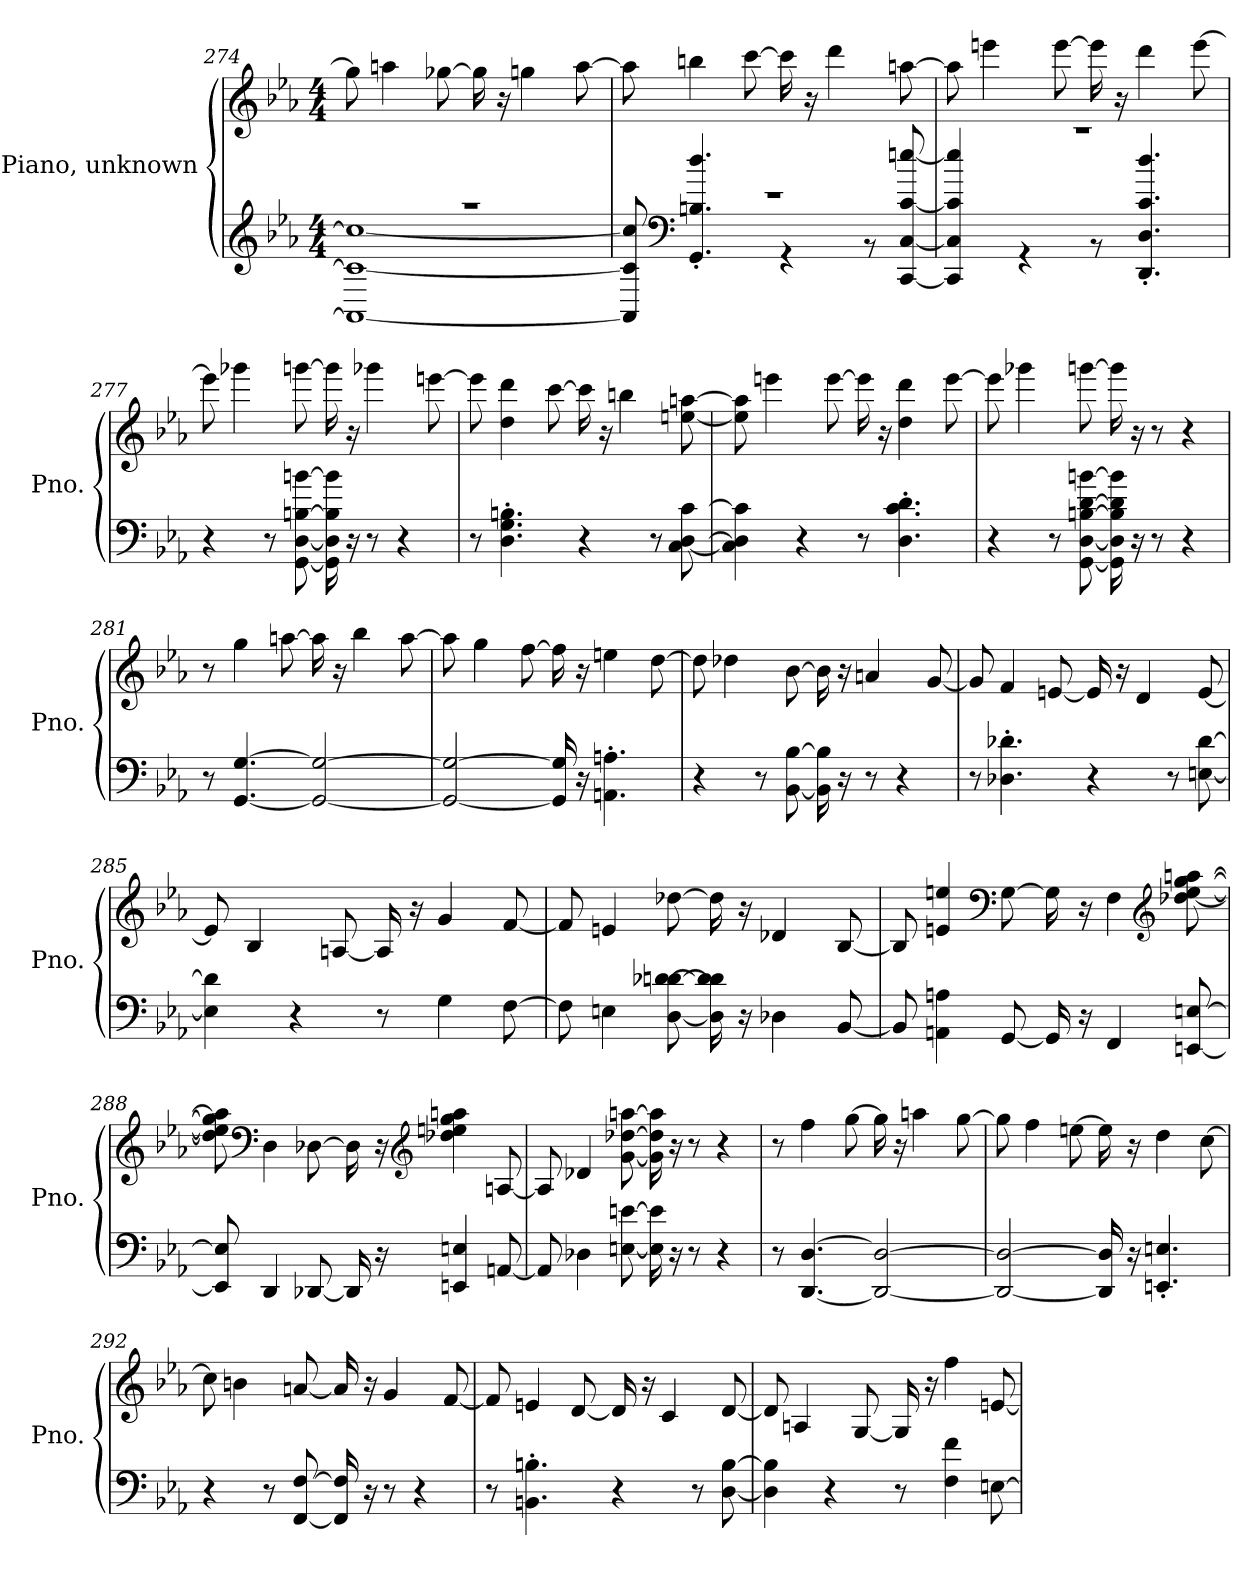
**kern	**kern
*part1	*part1
*staff2	*staff1
*I"Piano, unknown	*
*I'Pno.	*
*clefG2	*clefG2
*k[b-e-a-]	*k[b-e-a-]
*M4/4	*M4/4
=274	=274
*^	*
1r	1AA_ 1c_ 1cc_	8gg\]
.	.	4aan\
.	.	[8gg-X\
.	.	16gg-\]
.	.	16r
.	.	4ggn\
.	.	[8aa\
=275	=275	=275
1r	8AA/] 8c/] 8cc/]	8aa\]
*clefF4	*	*
.	4.GG/' 4.Bn/' 4.dd/'	4bbn\
.	.	[8ccc\
.	4r	16ccc\]
.	.	16r
.	.	4ddd\
.	8r	.
.	[8CC/ [8C/ [8c/ [8een/	[8aan\
!!LO:LB:g=z
=276	=276	=276
1r	4CC/] 4C/] 4c/] 4ee/]	8aa\]
.	.	4eeen\
.	4r	.
.	.	[8eee\
.	8r	16eee\]
.	.	16r
.	4.DD/' 4.D/' 4.c/' 4.dd/'	4ddd\
.	.	[8eee\
*v	*v	*
=277	=277
4r	8eee\]
.	4ggg-X\
8r	.
[8GG\ [8D\ [8Bn\ [8bn\	[8gggn\
16GG\] 16D\] 16B\] 16b\]	16ggg\]
16r	16r
8r	4ggg-X\
4r	.
.	[8eeen\
=278	=278
8r	8eee\]
4.D\' 4.G\' 4.Bn\'	4dd\ 4ddd\
.	[8ccc\
4r	16ccc\]
.	16r
.	4bbn\
8r	.
[8C\ [8D\ [8c\	[8een\ [8aan\
=279	=279
4C\] 4D\] 4c\]	8ee\] 8aa\]
.	4eeen\
4r	.
.	[8eee\
8r	16eee\]
.	16r
4.D\' 4.c\' 4.d\'	4dd\ 4ddd\
.	[8eee\
!!LO:LB:g=z
=280	=280
4r	8eee\]
.	4ggg-X\
8r	.
[8GG\ [8D\ [8Bn\ [8d\ [8bn\	[8gggn\
16GG\] 16D\] 16B\] 16d\] 16b\]	16ggg\]
16r	16r
8r	8r
4r	4r
=281	=281
8r	8r
[4.GG/ [4.G/	4gg\
.	[8aan\
2GG/_ 2G/_	16aa\]
.	16r
.	4bb-\
.	[8aa\
=282	=282
2GG/_ 2G/_	8aa\]
.	4gg\
.	[8ff\
16GG/] 16G/]	16ff\]
16r	16r
4.AAn\' 4.An\'	4een\
.	[8dd\
=283	=283
4r	8dd\]
.	4dd-X\
8r	.
[8BB-\ [8B-\	[8b-\
16BB-\] 16B-\]	16b-\]
16r	16r
8r	4an/
4r	.
.	[8g/
!!LO:LB:g=z
=284	=284
8r	8g/]
4.D-X\' 4.d-X\'	4f/
.	[8en/
4r	16e/]
.	16r
.	4d/
8r	.
[8En\ [8d-\	[8e/
=285	=285
4E\] 4d-\]	8e/]
.	4B-/
4r	.
.	[8An/
8r	16A/]
.	16r
4G\	4g/
[8F\	[8f/
=286	=286
8F\]	8f/]
4En\	4en/
[8D\ [8d-X\ [8dn\	[8dd-X\
16D\] 16d-\] 16d\]	16dd-\]
16r	16r
4D-X\	4d-X/
[8BB-/	[8B-/
!!LO:LB:g=z
=287	=287
8BB-/]	8B-/]
4AAn\ 4An\	4en/ 4een/
*	*clefF4
[8GG/	[8G\
16GG/]	16G\]
16r	16r
4FF/	4F\
*	*clefG2
[8EEn/ [8En/	[8dd-X\ [8ee\ [8gg\ [8aan\
=288	=288
8EE/] 8E/]	8dd-\] 8ee\] 8gg\] 8aa\]
*	*clefF4
4DD/	4D\
[8DD-X/	[8D-X\
16DD-/]	16D-\]
16r	16r
*	*clefG2
4EEn/ 4En/	4dd-X\ 4een\ 4gg\ 4aan\
[8AAn/	[8An/
=289	=289
8AA/]	8A/]
4D-X\	4d-X/
[8En\ [8en\	[8g\ [8dd-X\ [8aan\
16E\] 16e\]	16g\] 16dd-\] 16aa\]
16r	16r
8r	8r
4r	4r
!!LO:LB:g=z
=290	=290
8r	8r
[4.DD/ [4.D/	4ff\
.	[8gg\
2DD/_ 2D/_	16gg\]
.	16r
.	4aan\
.	[8gg\
=291	=291
2DD/_ 2D/_	8gg\]
.	4ff\
.	[8een\
16DD/] 16D/]	16ee\]
16r	16r
4.EEn/' 4.En/'	4dd\
.	[8cc\
=292	=292
4r	8cc\]
.	4bn\
8r	.
[8FF/ [8F/	[8an/
16FF/] 16F/]	16a/]
16r	16r
8r	4g/
4r	.
.	[8f/
=293	=293
8r	8f/]
4.BBn\' 4.Bn\'	4en/
.	[8d/
4r	16d/]
.	16r
.	4c/
8r	.
[8D\ [8B\	[8d/
!!LO:PB:g=z
=294	=294
4D\] 4B\]	8d/]
.	4An/
4r	.
.	[8G/
8r	16G/]
.	16r
4F\ 4f\	4ff\
[8En\	[8en/
=	=
*-	*-
